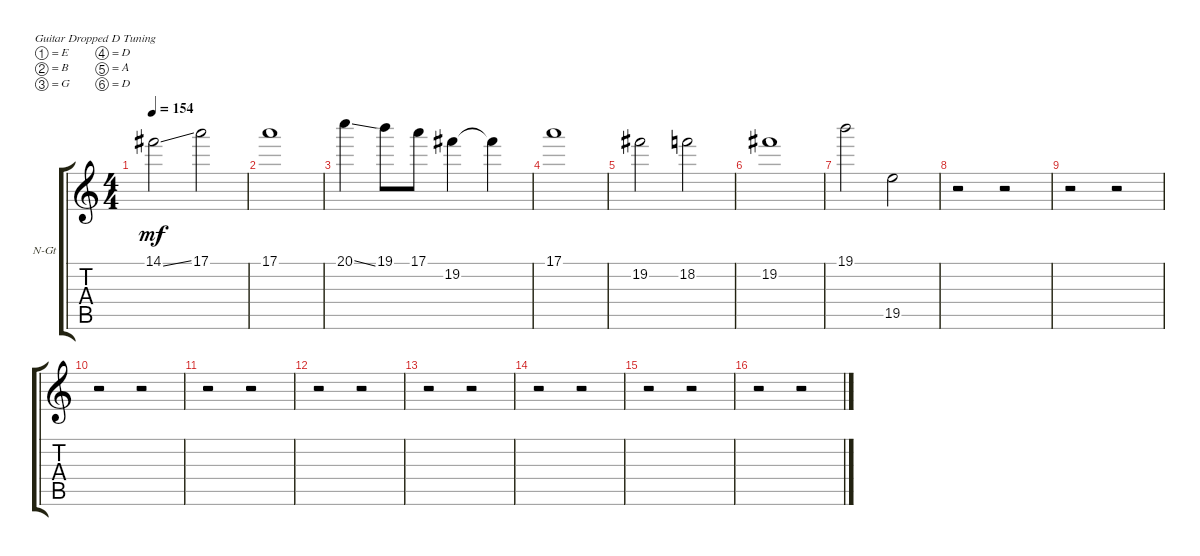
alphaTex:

\bracketExtendMode groupsimilarinstruments
\firstSystemTrackNameOrientation horizontal
\otherSystemsTrackNameOrientation horizontal
\track ("Keyboard (Christian)" "N-Gt") {instrument acousticguitarnylon}
\staff {score tabs}
\tuning (E4 B3 G3 D3 A2 D2)
\ts (4 4)
\tempo 154
\clef g2
\ks c
14.1{ss}.2{dy mf} 17.1.2 |
17.1.1 |
20.1{ss}.4 19.1.8 17.1.8 19.2.4 19.2{t}.4 |
17.1.1 |
19.2.2 18.2.2 |
19.2.1 |
19.1.2 19.5.2 |
r.2 r.2 |
r.2 r.2 |
r.2 r.2 |
r.2 r.2 |
r.2 r.2 |
r.2 r.2 |
r.2 r.2 |
r.2 r.2 |
r.2 r.2
